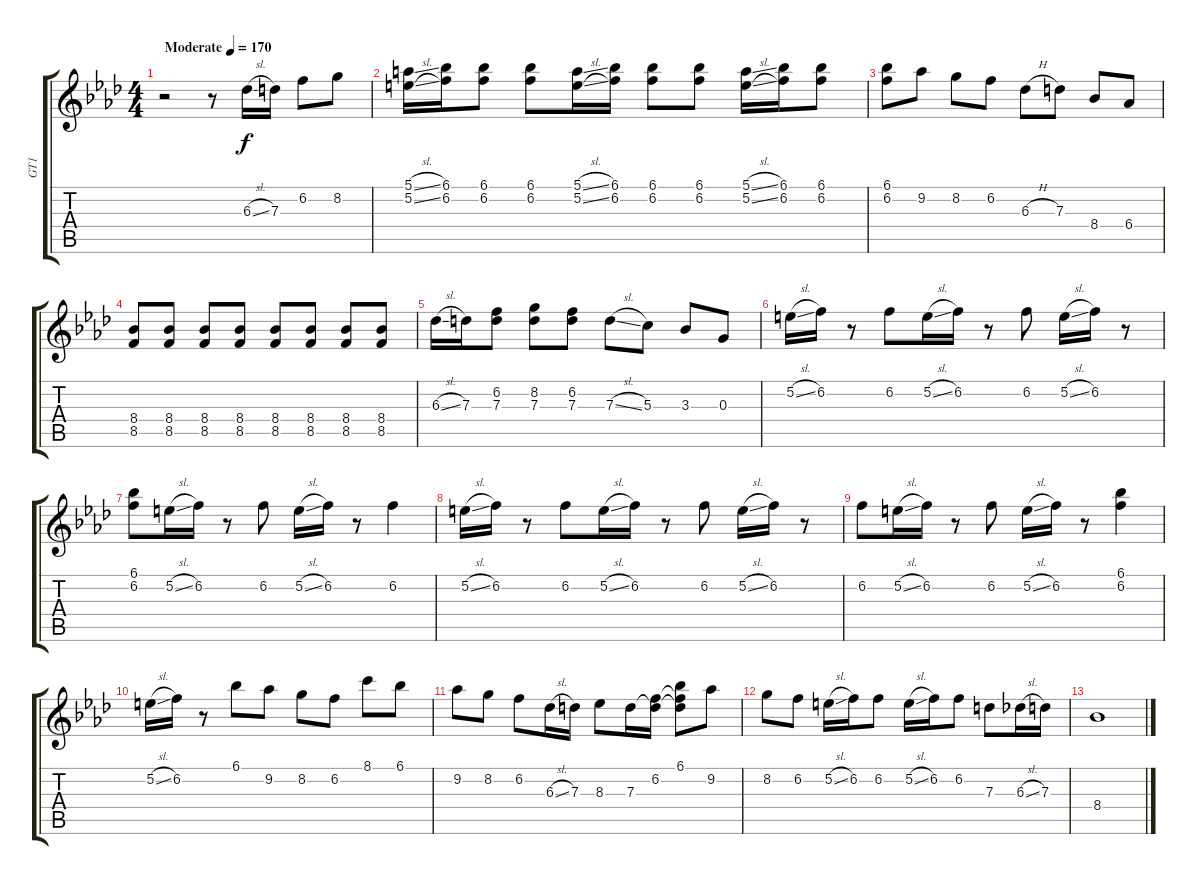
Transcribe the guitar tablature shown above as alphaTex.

\track ("GT1" "GT1") {instrument electricguitarjazz}
\staff {score tabs}
\tuning (E4 B3 G3 D3 A2 E2) {hide}
\ts (4 4)
\tempo (170 "Moderate")
\clef g2
\ks ab
r.2{dy f instrument electricguitarjazz} r.8 6.3{sl}.16 7.3.16 6.2.8 8.2.8 |
(5.1{sl} 5.2{sl}).16 (6.1 6.2).16 (6.1 6.2).8 (6.1 6.2).8 (5.1{sl} 5.2{sl}).16 (6.1 6.2).16 (6.1 6.2).8 (6.1 6.2).8 (5.1{sl} 5.2{sl}).16 (6.1 6.2).16 (6.1 6.2).8 |
(6.1 6.2).8 9.2.8 8.2.8{txt ""} 6.2.8 6.3{h}.8 7.3.8 8.4.8 6.4.8 |
(8.4 8.5).8 (8.4 8.5).8 (8.4 8.5).8 (8.4 8.5).8 (8.4 8.5).8 (8.4 8.5).8 (8.4 8.5).8 (8.4 8.5).8 |
6.3{sl}.16 7.3.16 (6.2 7.3).8 (8.2 7.3).8 (6.2 7.3).8 7.3{sl}.8 5.3.8 3.3.8 0.3.8 |
5.2{sl}.16 6.2.16 r.8 6.2.8 5.2{sl}.16 6.2.16 r.8 6.2.8 5.2{sl}.16 6.2.16 r.8 |
(6.1 6.2).8 5.2{sl}.16 6.2.16 r.8 6.2.8 5.2{sl}.16 6.2.16 r.8 6.2.4 |
5.2{sl}.16 6.2.16 r.8 6.2.8 5.2{sl}.16 6.2.16 r.8 6.2.8 5.2{sl}.16 6.2.16 r.8 |
6.2.8 5.2{sl}.16 6.2.16 r.8 6.2.8 5.2{sl}.16 6.2.16 r.8 (6.1 6.2).4 |
5.2{sl}.16 6.2.16 r.8 6.1.8 9.2.8 8.2.8 6.2.8 8.1.8 6.1.8 |
9.2.8 8.2.8 6.2.8 6.3{sl}.16 7.3.16 8.3.8 7.3.16 (6.2 7.3{t}).16 (6.1 6.2{t} 7.3{t}).8 9.2.8 |
8.2.8 6.2.8 5.2{sl}.16 6.2.16 6.2.8 5.2{sl}.16 6.2.16 6.2.8 7.3.8 6.3{sl}.16 7.3.16 |
8.4.1
